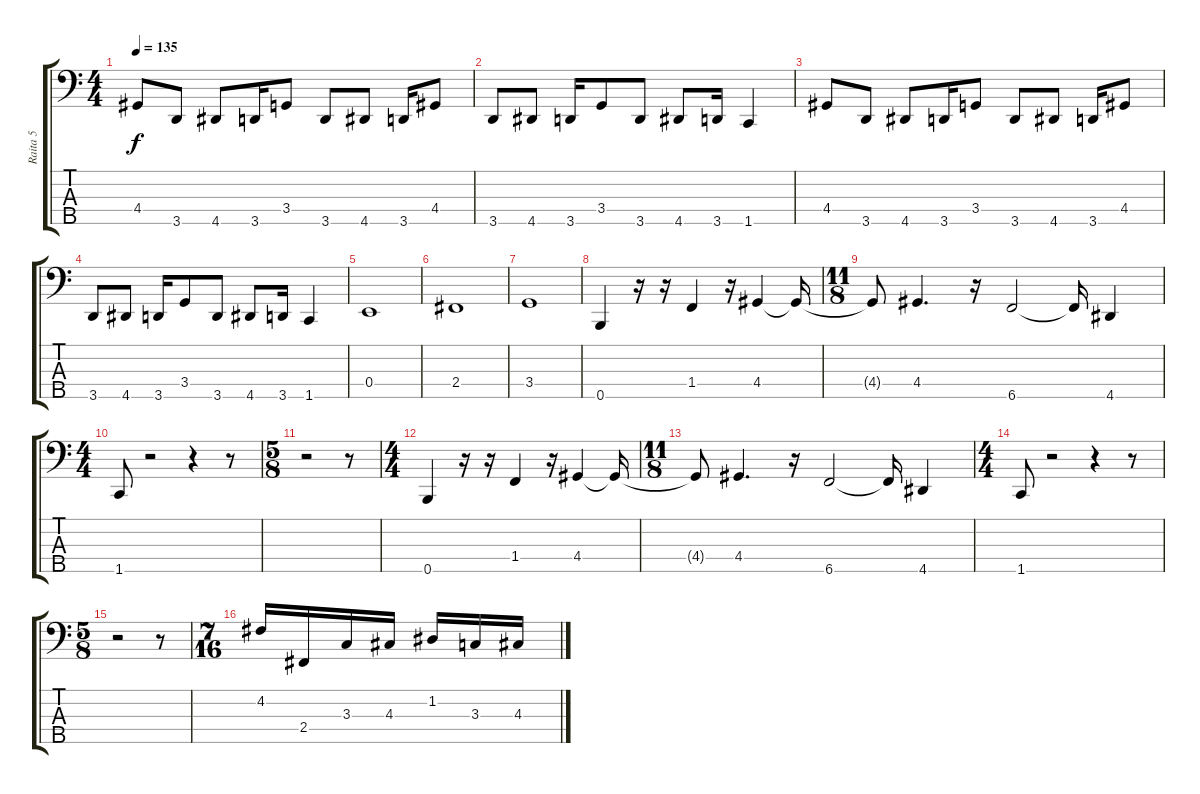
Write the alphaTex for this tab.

\track ("Raita 5" "Raita 5") {instrument electricbassfinger}
\staff {score tabs}
\tuning (G2 D2 A1 E1 B0) {hide}
\ts (4 4)
\tempo 135
\clef f4
\ks c
4.4.8{dy f} 3.5.8 4.5.8 3.5.16 3.4.8 3.5.8 4.5.8 3.5.16 4.4.8 |
3.5.8 4.5.8 3.5.16 3.4.8 3.5.8 4.5.8 3.5.16 1.5.4 |
4.4.8 3.5.8 4.5.8 3.5.16 3.4.8 3.5.8 4.5.8 3.5.16 4.4.8 |
3.5.8 4.5.8 3.5.16 3.4.8 3.5.8 4.5.8 3.5.16 1.5.4 |
0.4.1 |
2.4.1 |
3.4.1 |
0.5.4 r.16 r.16 1.4.4 r.16 4.4.4 4.4{t}.16 |
\ts (11 8)
4.4{t}.8 4.4.4{d} r.16 6.5.2 6.5{t}.16 4.5.4 |
\ts (4 4)
1.5.8 r.2 r.4 r.8 |
\ts (5 8)
r.2 r.8 |
\ts (4 4)
0.5.4 r.16 r.16 1.4.4 r.16 4.4.4 4.4{t}.16 |
\ts (11 8)
4.4{t}.8 4.4.4{d} r.16 6.5.2 6.5{t}.16 4.5.4 |
\ts (4 4)
1.5.8 r.2 r.4 r.8 |
\ts (5 8)
r.2 r.8 |
\ts (7 16)
4.2.16{volume 7} 2.4.16 3.3.16 4.3.16 1.2.16 3.3.16 4.3.16
